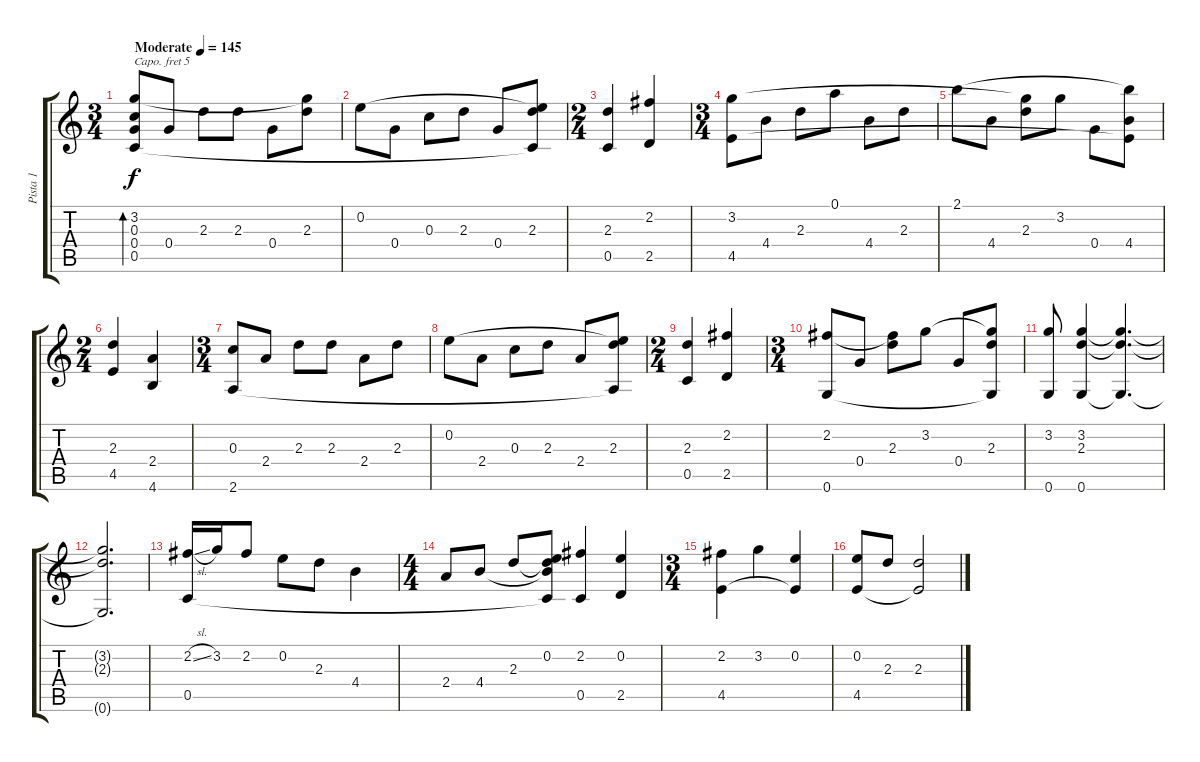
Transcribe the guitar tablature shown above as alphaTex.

\track ("Pista 1" "Pista 1") {instrument acousticguitarnylon}
\staff {score tabs}
\capo 5
\tuning (E4 B3 G3 D3 G2 D2) {hide}
\ts (3 4)
\tempo (145 "Moderate")
\clef g2
\ks c
(3.2 0.3 0.4 0.5).8{bd 240 dy f instrument acousticguitarnylon} 0.4.8 2.3.8 2.3.8 0.4.8 (3.2{t} 2.3).8 |
0.2.8 0.4.8 0.3.8 2.3.8 0.4.8 (0.2{t} 2.3 0.5{t}).8 |
\ts (2 4)
(2.3 0.5).4 (2.2 2.5).4 |
\ts (3 4)
(3.2 4.5).8 4.4.8 2.3.8 0.1.8 4.4.8 2.3.8 |
2.1.8 4.4.8 (3.2{t} 2.3).8 3.2.8 0.4.8 (2.1{t} 4.4 4.5{t}).8 |
\ts (2 4)
(2.3 4.5).4 (2.4 4.6).4 |
\ts (3 4)
(0.3 2.6).8 2.4.8 2.3.8 2.3.8 2.4.8 2.3.8 |
0.2.8 2.4.8 0.3.8 2.3.8 2.4.8 (0.2{t} 2.3 2.6{t}).8 |
\ts (2 4)
(2.3 0.5).4 (2.2 2.5).4 |
\ts (3 4)
(2.2 0.6).8 0.4.8 (2.2{t} 2.3).8 3.2.8 0.4.8 (3.2{t} 2.3 0.6{t}).8 |
(3.2 0.6).8 (3.2 2.3 0.6).4 (3.2{t} 2.3{t} 0.6{t}).4{d} |
(3.2{t} 2.3{t} 0.6{t}).2{d} |
(2.2{sl} 0.5).16 3.2.16 2.2.8 0.2.8 2.3.8 4.4.4 |
\ts (4 4)
2.4.8 4.4.8 2.3.8 (0.2 2.3{t} 4.4{t} 0.5{t}).8 (2.2 0.5).4 (0.2 2.5).4 |
\ts (3 4)
(2.2 4.5).4 3.2.4 (0.2 4.5{t}).4 |
(0.2 4.5).8 2.3.8 (2.3 4.5{t}).2
